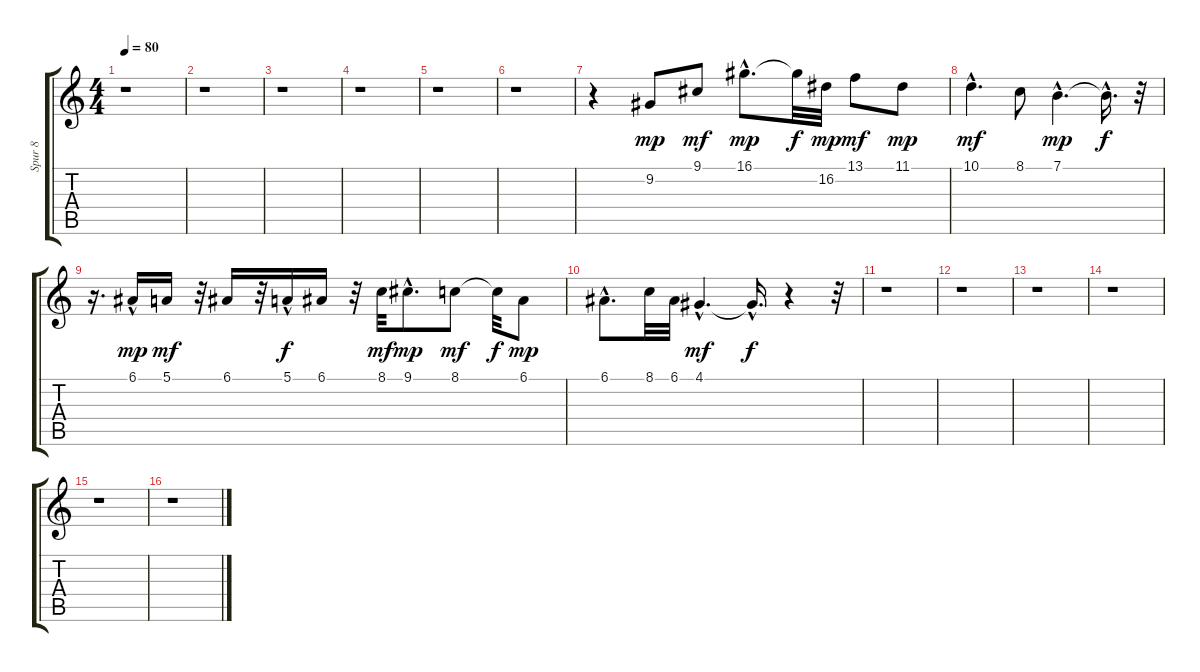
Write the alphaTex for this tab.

\track ("Spur 8" "Spur 8") {instrument electricgrandpiano}
\staff {score tabs}
\tuning (E4 B3 G3 D3 A2 E2) {hide}
\ts (4 4)
\tempo 80
\clef g2
\ks c
r.1{dy mp instrument electricgrandpiano} |
r.1 |
r.1 |
r.1 |
r.1 |
r.1 |
r.4 9.2.8{volume 15 instrument electricgrandpiano} 9.1.8{dy mf} 16.1{hac}.8{d dy mp} 16.1{t}.32{dy f} 16.2.32{dy mp} 13.1.8{dy mf} 11.1.8{dy mp} |
10.1{hac}.4{d dy mf} 8.1.8 7.1{hac}.4{d dy mp} 7.1{hac t}.16{d dy f} r.32 |
r.16{d} 6.1{hac}.16{dy mp} 5.1.16{dy mf} r.32 6.1.16 r.32 5.1{hac}.16{dy f} 6.1.16 r.32 8.1.32{dy mf} 9.1{hac}.8{d dy mp} 8.1.8{dy mf} 8.1{t}.32{dy f} 6.1.8{dy mp} |
6.1{hac}.8{d} 8.1.32 6.1.32 4.1{hac}.4{d dy mf} 4.1{hac t}.16{d dy f} r.4 r.32 |
r.1 |
r.1 |
r.1 |
r.1 |
r.1 |
r.1
